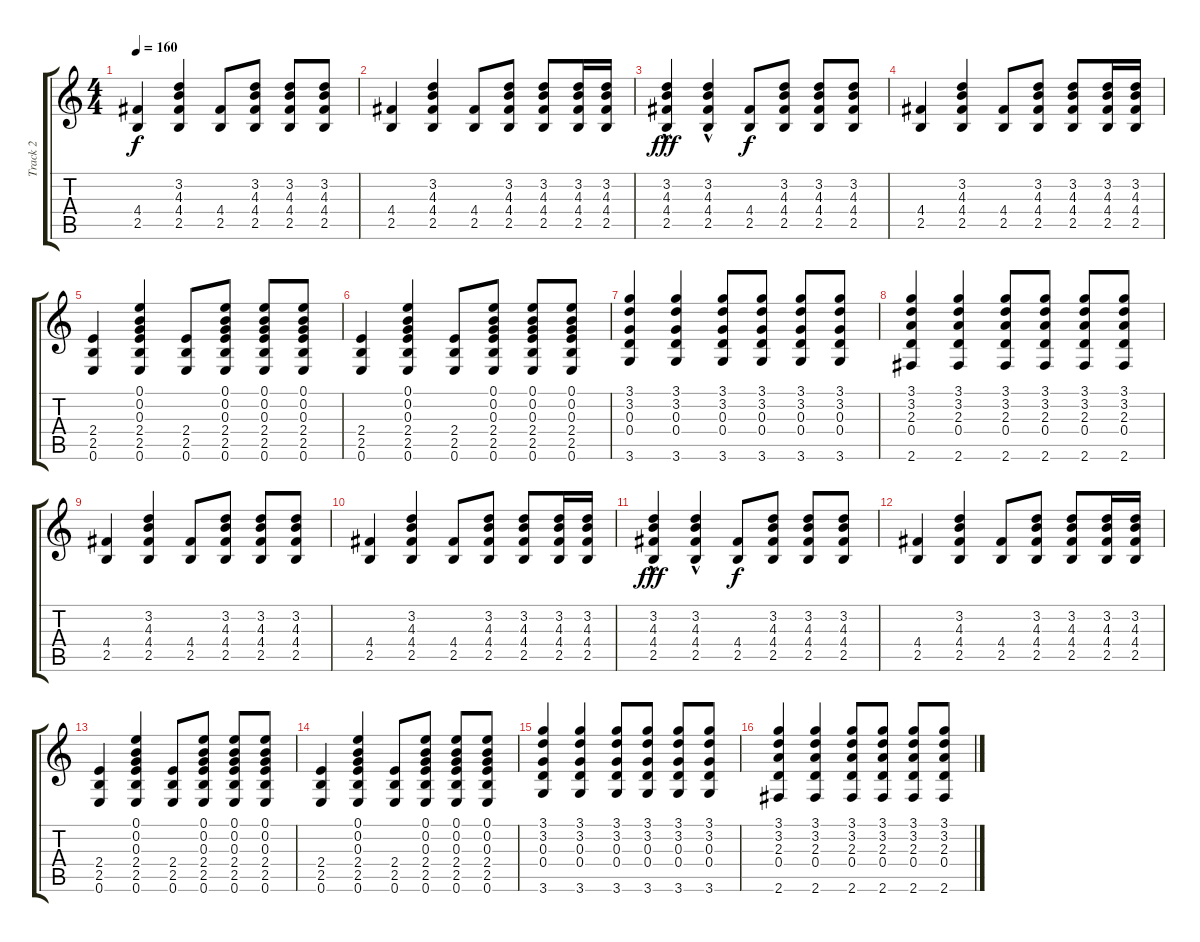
\track ("Track 2" "Track 2") {instrument acousticguitarsteel}
\staff {score tabs}
\tuning (E4 B3 G3 D3 A2 E2) {hide}
\ts (4 4)
\tempo 160
\clef g2
\ks c
(4.4 2.5).4{dy f} (3.2 4.3 4.4 2.5).4 (4.4 2.5).8 (3.2 4.3 4.4 2.5).8 (3.2 4.3 4.4 2.5).8 (3.2 4.3 4.4 2.5).8 |
(4.4 2.5).4 (3.2 4.3 4.4 2.5).4 (4.4 2.5).8 (3.2 4.3 4.4 2.5).8 (3.2 4.3 4.4 2.5).8 (3.2 4.3 4.4 2.5).16 (3.2 4.3 4.4 2.5).16 |
(3.2 4.3 4.4{hac} 2.5).4{dy fff} (3.2 4.3 4.4 2.5{hac}).4 (4.4 2.5).8{dy f} (3.2 4.3 4.4 2.5).8 (3.2 4.3 4.4 2.5).8 (3.2 4.3 4.4 2.5).8 |
(4.4 2.5).4 (3.2 4.3 4.4 2.5).4 (4.4 2.5).8 (3.2 4.3 4.4 2.5).8 (3.2 4.3 4.4 2.5).8 (3.2 4.3 4.4 2.5).16 (3.2 4.3 4.4 2.5).16 |
(2.4 2.5 0.6).4 (0.1 0.2 0.3 2.4 2.5 0.6).4 (2.4 2.5 0.6).8 (0.1 0.2 0.3 2.4 2.5 0.6).8 (0.1 0.2 0.3 2.4 2.5 0.6).8 (0.1 0.2 0.3 2.4 2.5 0.6).8 |
(2.4 2.5 0.6).4 (0.1 0.2 0.3 2.4 2.5 0.6).4 (2.4 2.5 0.6).8 (0.1 0.2 0.3 2.4 2.5 0.6).8 (0.1 0.2 0.3 2.4 2.5 0.6).8 (0.1 0.2 0.3 2.4 2.5 0.6).8 |
(3.1 3.2 0.3 0.4 3.6).4 (3.1 3.2 0.3 0.4 3.6).4 (3.1 3.2 0.3 0.4 3.6).8 (3.1 3.2 0.3 0.4 3.6).8 (3.1 3.2 0.3 0.4 3.6).8 (3.1 3.2 0.3 0.4 3.6).8 |
(3.1 3.2 2.3 0.4 2.6).4 (3.1 3.2 2.3 0.4 2.6).4 (3.1 3.2 2.3 0.4 2.6).8 (3.1 3.2 2.3 0.4 2.6).8 (3.1 3.2 2.3 0.4 2.6).8 (3.1 3.2 2.3 0.4 2.6).8 |
(4.4 2.5).4 (3.2 4.3 4.4 2.5).4 (4.4 2.5).8 (3.2 4.3 4.4 2.5).8 (3.2 4.3 4.4 2.5).8 (3.2 4.3 4.4 2.5).8 |
(4.4 2.5).4 (3.2 4.3 4.4 2.5).4 (4.4 2.5).8 (3.2 4.3 4.4 2.5).8 (3.2 4.3 4.4 2.5).8 (3.2 4.3 4.4 2.5).16 (3.2 4.3 4.4 2.5).16 |
(3.2 4.3 4.4 2.5{hac}).4{dy fff} (3.2 4.3 4.4 2.5{hac}).4 (4.4 2.5).8{dy f} (3.2 4.3 4.4 2.5).8 (3.2 4.3 4.4 2.5).8 (3.2 4.3 4.4 2.5).8 |
(4.4 2.5).4 (3.2 4.3 4.4 2.5).4 (4.4 2.5).8 (3.2 4.3 4.4 2.5).8 (3.2 4.3 4.4 2.5).8 (3.2 4.3 4.4 2.5).16 (3.2 4.3 4.4 2.5).16 |
(2.4 2.5 0.6).4 (0.1 0.2 0.3 2.4 2.5 0.6).4 (2.4 2.5 0.6).8 (0.1 0.2 0.3 2.4 2.5 0.6).8 (0.1 0.2 0.3 2.4 2.5 0.6).8 (0.1 0.2 0.3 2.4 2.5 0.6).8 |
(2.4 2.5 0.6).4 (0.1 0.2 0.3 2.4 2.5 0.6).4 (2.4 2.5 0.6).8 (0.1 0.2 0.3 2.4 2.5 0.6).8 (0.1 0.2 0.3 2.4 2.5 0.6).8 (0.1 0.2 0.3 2.4 2.5 0.6).8 |
(3.1 3.2 0.3 0.4 3.6).4 (3.1 3.2 0.3 0.4 3.6).4 (3.1 3.2 0.3 0.4 3.6).8 (3.1 3.2 0.3 0.4 3.6).8 (3.1 3.2 0.3 0.4 3.6).8 (3.1 3.2 0.3 0.4 3.6).8 |
(3.1 3.2 2.3 0.4 2.6).4 (3.1 3.2 2.3 0.4 2.6).4 (3.1 3.2 2.3 0.4 2.6).8 (3.1 3.2 2.3 0.4 2.6).8 (3.1 3.2 2.3 0.4 2.6).8 (3.1 3.2 2.3 0.4 2.6).8
